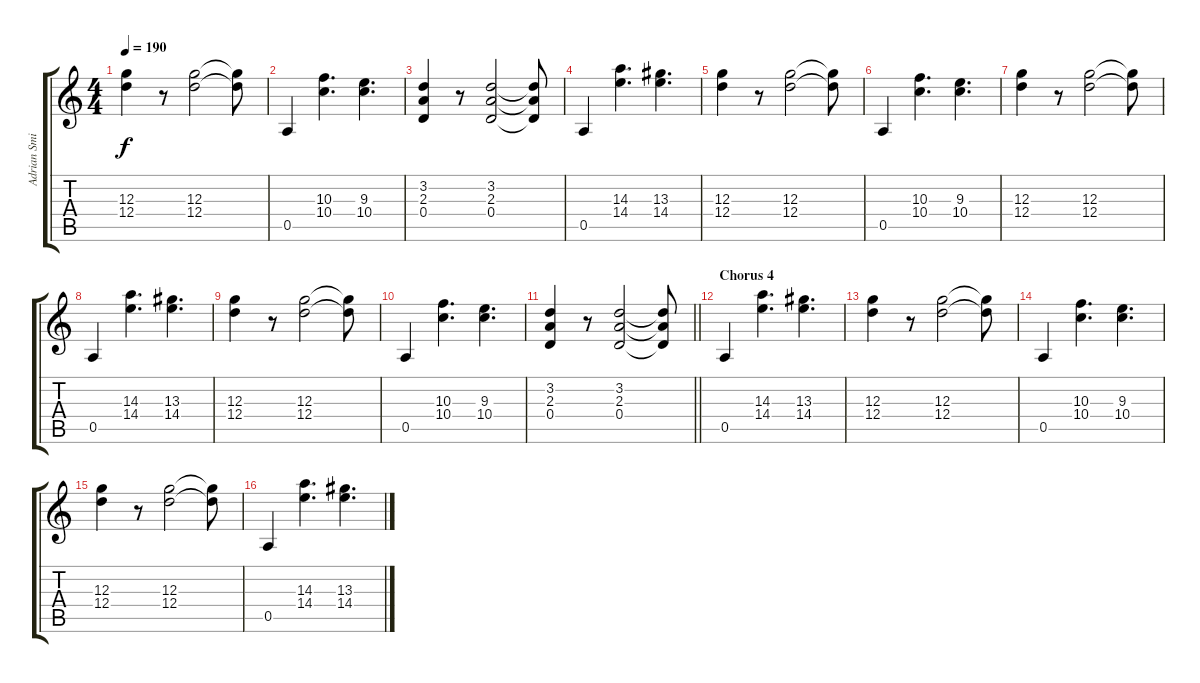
\track ("Adrian Smith" "Adrian Smi") {instrument overdrivenguitar}
\staff {score tabs}
\tuning (E4 B3 G3 D3 A2 E2) {hide}
\ts (4 4)
\tempo 190
\clef g2
\ks c
(12.3 12.4).4{dy f} r.8 (12.3 12.4).2 (12.3{t} 12.4{t}).8 |
0.5.4 (10.3 10.4).4{d} (9.3 10.4).4{d} |
(3.2 2.3 0.4).4 r.8 (3.2 2.3 0.4).2 (3.2{t} 2.3{t} 0.4{t}).8 |
0.5.4 (14.3 14.4).4{d} (13.3 14.4).4{d} |
(12.3 12.4).4 r.8 (12.3 12.4).2 (12.3{t} 12.4{t}).8 |
0.5.4 (10.3 10.4).4{d} (9.3 10.4).4{d} |
(12.3 12.4).4 r.8 (12.3 12.4).2 (12.3{t} 12.4{t}).8 |
0.5.4 (14.3 14.4).4{d} (13.3 14.4).4{d} |
(12.3 12.4).4 r.8 (12.3 12.4).2 (12.3{t} 12.4{t}).8 |
0.5.4 (10.3 10.4).4{d} (9.3 10.4).4{d} |
\barLineRight lightlight
(3.2 2.3 0.4).4 r.8 (3.2 2.3 0.4).2 (3.2{t} 2.3{t} 0.4{t}).8 |
\section ("" "Chorus 4")
0.5.4 (14.3 14.4).4{d} (13.3 14.4).4{d} |
(12.3 12.4).4 r.8 (12.3 12.4).2 (12.3{t} 12.4{t}).8 |
0.5.4 (10.3 10.4).4{d} (9.3 10.4).4{d} |
(12.3 12.4).4 r.8 (12.3 12.4).2 (12.3{t} 12.4{t}).8 |
0.5.4 (14.3 14.4).4{d} (13.3 14.4).4{d}
